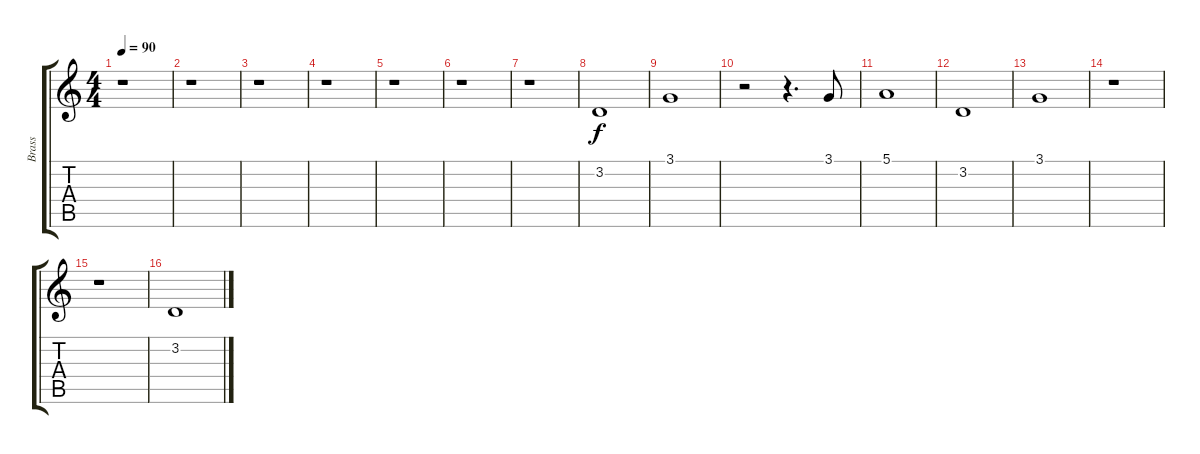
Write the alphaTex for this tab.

\track ("Brass" "Brass") {instrument brasssection}
\staff {score tabs}
\tuning (E4 B3 G3 D3 A2 E2) {hide}
\ts (4 4)
\tempo 90
\clef g2
\ks c
r.1{dy f} |
r.1 |
r.1 |
r.1 |
r.1 |
r.1 |
r.1 |
3.2.1 |
3.1.1 |
r.2 r.4{d} 3.1.8 |
5.1.1 |
3.2.1 |
3.1.1 |
r.1 |
r.1 |
3.2.1
